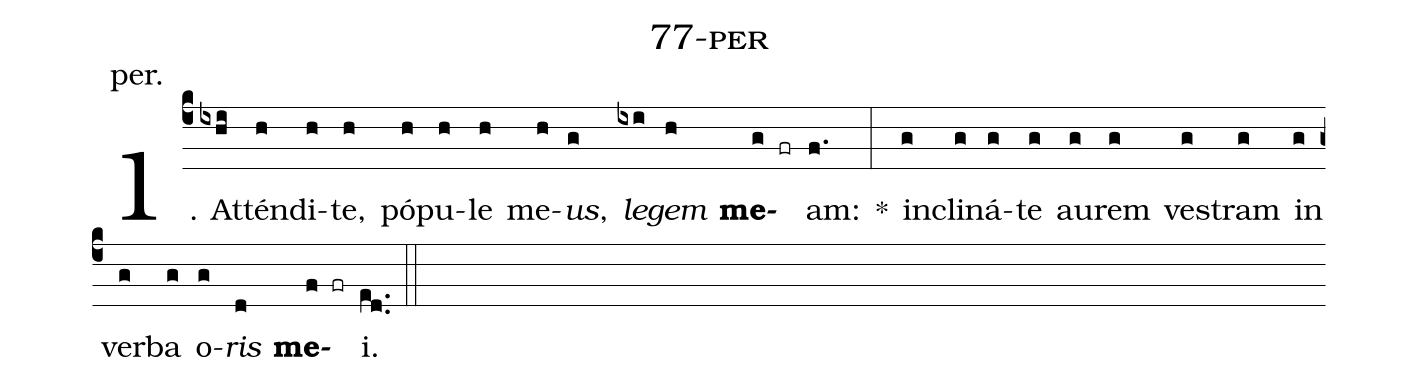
name: 77-per;
annotation: per.;
%%
(c4)1. At(ixhi)tén(h)di(h)te,(h) pó(h)pu(h)le(h) me(h)<i>us</i>,(g) <i>le</i>(ixi)<i>gem</i>(h) <b>me</b>(g fr)am:(f.) *(:) in(g)cli(g)ná(g)te(g) au(g)rem(g) ves(g)tram(g) in(g) ver(g)ba(g) o(g)<i>ris</i>(d) <b>me</b>(f fr)i.(ed..) (::)
